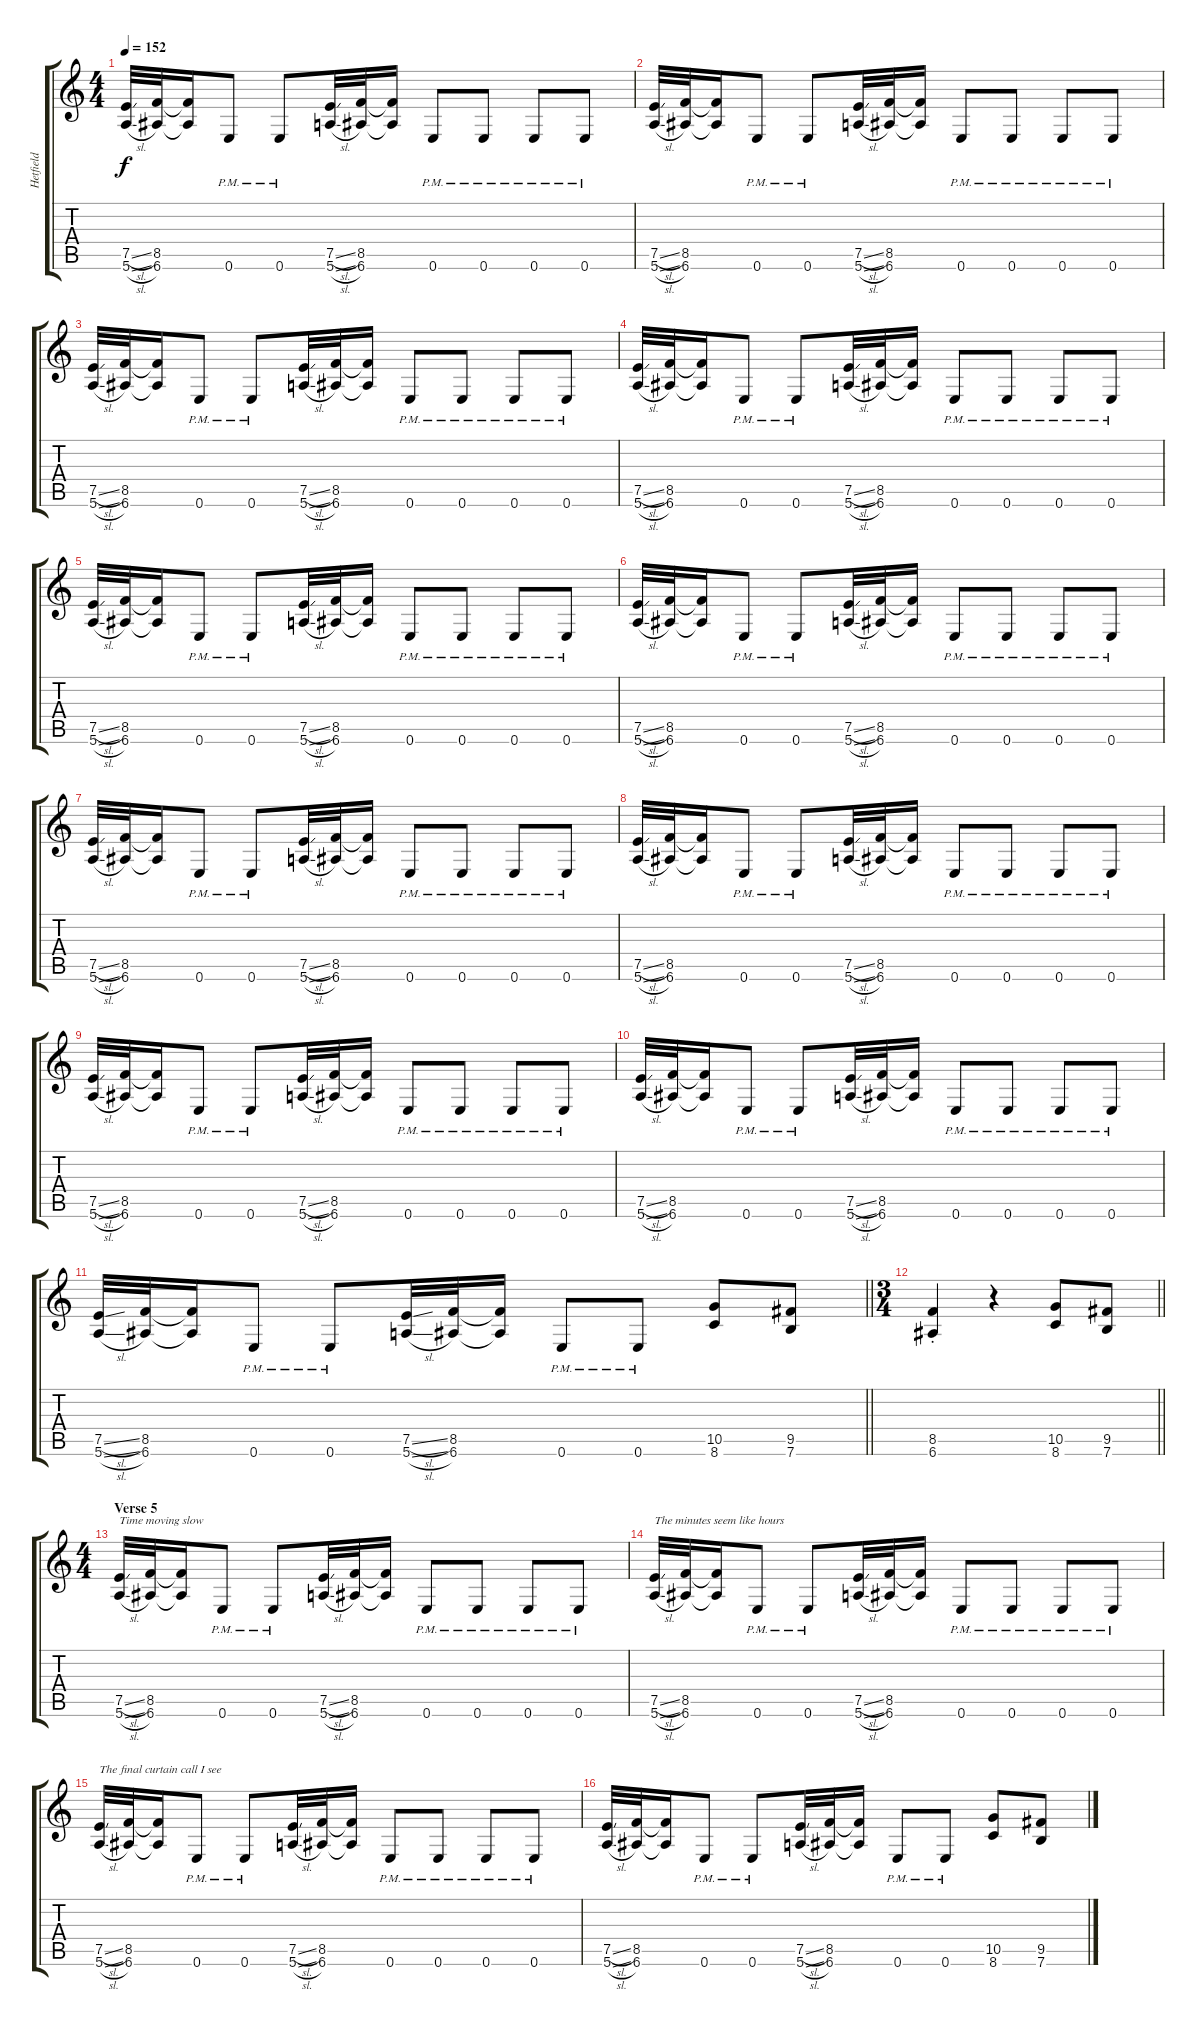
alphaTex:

\track ("Hetfield" "Hetfield") {instrument distortionguitar}
\staff {score tabs}
\tuning (E4 B3 G3 D3 A2 E2) {hide}
\ts (4 4)
\tempo 152
\clef g2
\ks c
(7.5{sl} 5.6{sl}).32{dy f} (8.5 6.6).32 (8.5{t} 6.6{t}).16 0.6{pm}.8 0.6{pm}.8 (7.5{sl} 5.6{sl}).32 (8.5 6.6).32 (8.5{t} 6.6{t}).16 0.6{pm}.8 0.6{pm}.8 0.6{pm}.8 0.6{pm}.8 |
(7.5{sl} 5.6{sl}).32 (8.5 6.6).32 (8.5{t} 6.6{t}).16 0.6{pm}.8 0.6{pm}.8 (7.5{sl} 5.6{sl}).32 (8.5 6.6).32 (8.5{t} 6.6{t}).16 0.6{pm}.8 0.6{pm}.8 0.6{pm}.8 0.6{pm}.8 |
(7.5{sl} 5.6{sl}).32 (8.5 6.6).32 (8.5{t} 6.6{t}).16 0.6{pm}.8 0.6{pm}.8 (7.5{sl} 5.6{sl}).32 (8.5 6.6).32 (8.5{t} 6.6{t}).16 0.6{pm}.8 0.6{pm}.8 0.6{pm}.8 0.6{pm}.8 |
(7.5{sl} 5.6{sl}).32 (8.5 6.6).32 (8.5{t} 6.6{t}).16 0.6{pm}.8 0.6{pm}.8 (7.5{sl} 5.6{sl}).32 (8.5 6.6).32 (8.5{t} 6.6{t}).16 0.6{pm}.8 0.6{pm}.8 0.6{pm}.8 0.6{pm}.8 |
(7.5{sl} 5.6{sl}).32 (8.5 6.6).32 (8.5{t} 6.6{t}).16 0.6{pm}.8 0.6{pm}.8 (7.5{sl} 5.6{sl}).32 (8.5 6.6).32 (8.5{t} 6.6{t}).16 0.6{pm}.8 0.6{pm}.8 0.6{pm}.8 0.6{pm}.8 |
(7.5{sl} 5.6{sl}).32 (8.5 6.6).32 (8.5{t} 6.6{t}).16 0.6{pm}.8 0.6{pm}.8 (7.5{sl} 5.6{sl}).32 (8.5 6.6).32 (8.5{t} 6.6{t}).16 0.6{pm}.8 0.6{pm}.8 0.6{pm}.8 0.6{pm}.8 |
(7.5{sl} 5.6{sl}).32 (8.5 6.6).32 (8.5{t} 6.6{t}).16 0.6{pm}.8 0.6{pm}.8 (7.5{sl} 5.6{sl}).32 (8.5 6.6).32 (8.5{t} 6.6{t}).16 0.6{pm}.8 0.6{pm}.8 0.6{pm}.8 0.6{pm}.8 |
(7.5{sl} 5.6{sl}).32 (8.5 6.6).32 (8.5{t} 6.6{t}).16 0.6{pm}.8 0.6{pm}.8 (7.5{sl} 5.6{sl}).32 (8.5 6.6).32 (8.5{t} 6.6{t}).16 0.6{pm}.8 0.6{pm}.8 0.6{pm}.8 0.6{pm}.8 |
(7.5{sl} 5.6{sl}).32 (8.5 6.6).32 (8.5{t} 6.6{t}).16 0.6{pm}.8 0.6{pm}.8 (7.5{sl} 5.6{sl}).32 (8.5 6.6).32 (8.5{t} 6.6{t}).16 0.6{pm}.8 0.6{pm}.8 0.6{pm}.8 0.6{pm}.8 |
(7.5{sl} 5.6{sl}).32 (8.5 6.6).32 (8.5{t} 6.6{t}).16 0.6{pm}.8 0.6{pm}.8 (7.5{sl} 5.6{sl}).32 (8.5 6.6).32 (8.5{t} 6.6{t}).16 0.6{pm}.8 0.6{pm}.8 0.6{pm}.8 0.6{pm}.8 |
\barLineRight lightlight
(7.5{sl} 5.6{sl}).32 (8.5 6.6).32 (8.5{t} 6.6{t}).16 0.6{pm}.8 0.6{pm}.8 (7.5{sl} 5.6{sl}).32 (8.5 6.6).32 (8.5{t} 6.6{t}).16 0.6{pm}.8 0.6{pm}.8 (10.5 8.6).8 (9.5 7.6).8 |
\ts (3 4)
\barLineRight lightlight
(8.5{st} 6.6{st}).4 r.4 (10.5 8.6).8 (9.5 7.6).8 |
\ts (4 4)
\section ("" "Verse 5")
(7.5{sl} 5.6{sl}).32{txt "Time moving slow"} (8.5 6.6).32 (8.5{t} 6.6{t}).16 0.6{pm}.8 0.6{pm}.8 (7.5{sl} 5.6{sl}).32 (8.5 6.6).32 (8.5{t} 6.6{t}).16 0.6{pm}.8 0.6{pm}.8 0.6{pm}.8 0.6{pm}.8 |
(7.5{sl} 5.6{sl}).32{txt "The minutes seem like hours"} (8.5 6.6).32 (8.5{t} 6.6{t}).16 0.6{pm}.8 0.6{pm}.8 (7.5{sl} 5.6{sl}).32 (8.5 6.6).32 (8.5{t} 6.6{t}).16 0.6{pm}.8 0.6{pm}.8 0.6{pm}.8 0.6{pm}.8 |
(7.5{sl} 5.6{sl}).32{txt "The final curtain call I see"} (8.5 6.6).32 (8.5{t} 6.6{t}).16 0.6{pm}.8 0.6{pm}.8 (7.5{sl} 5.6{sl}).32 (8.5 6.6).32 (8.5{t} 6.6{t}).16 0.6{pm}.8 0.6{pm}.8 0.6{pm}.8 0.6{pm}.8 |
(7.5{sl} 5.6{sl}).32 (8.5 6.6).32 (8.5{t} 6.6{t}).16 0.6{pm}.8 0.6{pm}.8 (7.5{sl} 5.6{sl}).32 (8.5 6.6).32 (8.5{t} 6.6{t}).16 0.6{pm}.8 0.6{pm}.8 (10.5 8.6).8 (9.5 7.6).8
